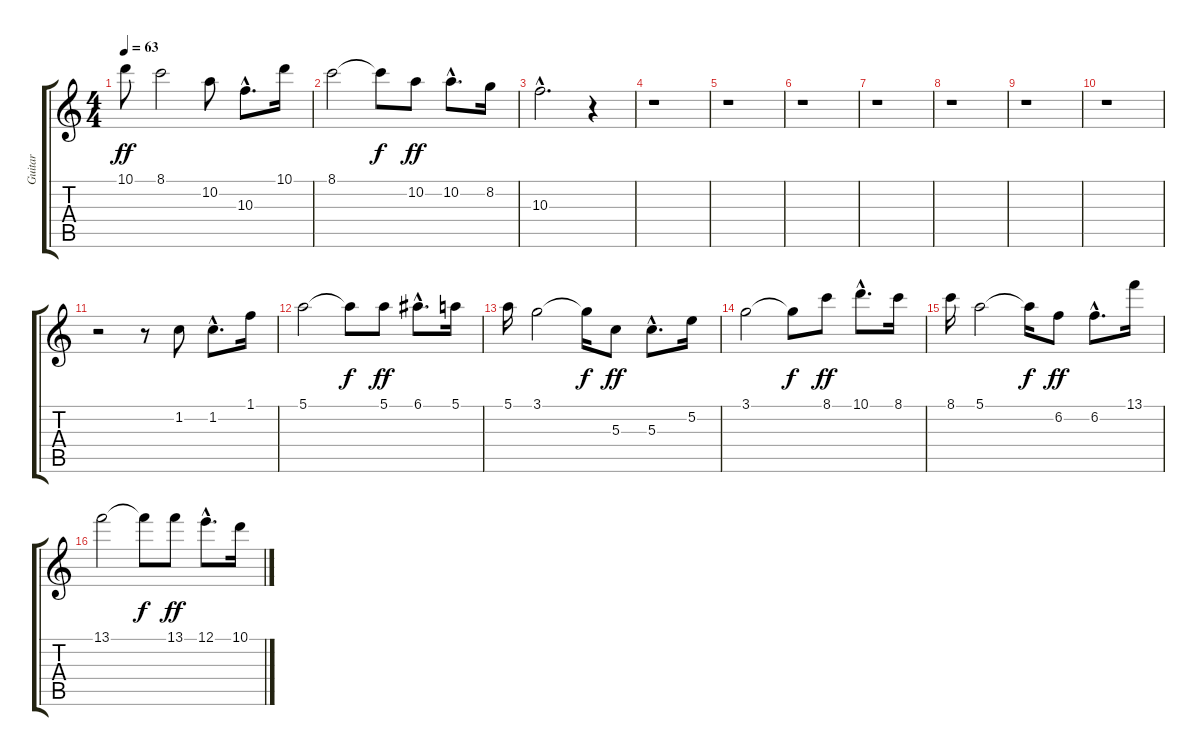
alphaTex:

\track ("Guitar" "Guitar") {instrument acousticguitarnylon}
\staff {score tabs}
\tuning (E4 B3 G3 D3 A2 E2) {hide}
\ts (4 4)
\tempo 63
\clef g2
\ks c
10.1.8{dy ff} 8.1.2 10.2.8 10.3{hac}.8{d} 10.1.16 |
8.1.2 8.1{t}.8{dy f} 10.2.8{dy ff} 10.2{hac}.8{d} 8.2.16 |
10.3{hac}.2{d} r.4 |
r.1 |
r.1 |
r.1 |
r.1 |
r.1 |
r.1 |
r.1 |
r.2 r.8 1.2.8 1.2{hac}.8{d} 1.1.16 |
5.1.2 5.1{t}.8{dy f} 5.1.8{dy ff} 6.1{hac}.8{d} 5.1.16 |
5.1.16 3.1.2 3.1{t}.16{dy f} 5.3.8{dy ff} 5.3{hac}.8{d} 5.2.16 |
3.1.2 3.1{t}.8{dy f} 8.1.8{dy ff} 10.1{hac}.8{d} 8.1.16 |
8.1.16 5.1.2 5.1{t}.16{dy f} 6.2.8{dy ff} 6.2{hac}.8{d} 13.1.16 |
13.1.2 13.1{t}.8{dy f} 13.1.8{dy ff} 12.1{hac}.8{d} 10.1.16
